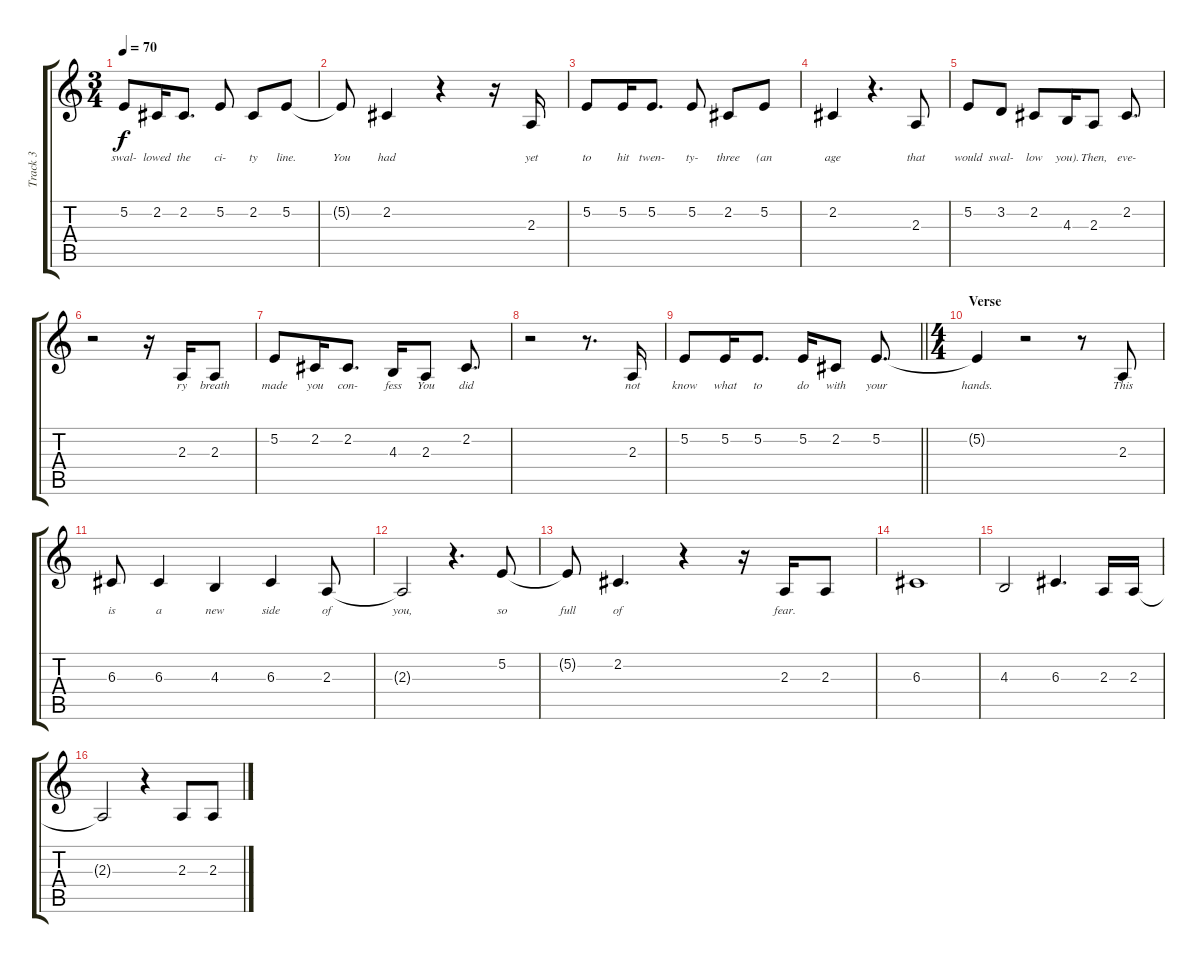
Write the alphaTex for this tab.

\track ("Track 3" "Track 3") {instrument clarinet}
\staff {score tabs}
\tuning (E4 B3 G3 D3 A2 E2) {hide}
\ts (3 4)
\tempo 70
\clef g2
\ks c
5.2.8{lyrics (0 "swal-") lyrics (1 "") lyrics (2 "") lyrics (3 "") lyrics (4 "") dy f} 2.2.16{lyrics (0 "lowed") lyrics (1 "") lyrics (2 "") lyrics (3 "") lyrics (4 "")} 2.2.8{d lyrics (0 "the") lyrics (1 "") lyrics (2 "") lyrics (3 "") lyrics (4 "")} 5.2.8{lyrics (0 "ci-") lyrics (1 "") lyrics (2 "") lyrics (3 "") lyrics (4 "")} 2.2.8{lyrics (0 "ty") lyrics (1 "") lyrics (2 "") lyrics (3 "") lyrics (4 "")} 5.2.8{lyrics (0 "line.") lyrics (1 "") lyrics (2 "") lyrics (3 "") lyrics (4 "")} |
5.2{t}.8{lyrics (0 "You") lyrics (1 "") lyrics (2 "") lyrics (3 "") lyrics (4 "")} 2.2.4{lyrics (0 "had") lyrics (1 "") lyrics (2 "") lyrics (3 "") lyrics (4 "")} r.4 r.16 2.3.16{lyrics (0 "yet") lyrics (1 "") lyrics (2 "") lyrics (3 "") lyrics (4 "")} |
5.2.8{lyrics (0 "to") lyrics (1 "") lyrics (2 "") lyrics (3 "") lyrics (4 "")} 5.2.16{lyrics (0 "hit") lyrics (1 "") lyrics (2 "") lyrics (3 "") lyrics (4 "")} 5.2.8{d lyrics (0 "twen-") lyrics (1 "") lyrics (2 "") lyrics (3 "") lyrics (4 "")} 5.2.8{lyrics (0 "ty-") lyrics (1 "") lyrics (2 "") lyrics (3 "") lyrics (4 "")} 2.2.8{lyrics (0 "three") lyrics (1 "") lyrics (2 "") lyrics (3 "") lyrics (4 "")} 5.2.8{lyrics (0 "(an") lyrics (1 "") lyrics (2 "") lyrics (3 "") lyrics (4 "")} |
2.2.4{lyrics (0 "age") lyrics (1 "") lyrics (2 "") lyrics (3 "") lyrics (4 "")} r.4{d} 2.3.8{lyrics (0 "that") lyrics (1 "") lyrics (2 "") lyrics (3 "") lyrics (4 "")} |
5.2.8{lyrics (0 "would") lyrics (1 "") lyrics (2 "") lyrics (3 "") lyrics (4 "")} 3.2.8{lyrics (0 "swal-") lyrics (1 "") lyrics (2 "") lyrics (3 "") lyrics (4 "")} 2.2.8{lyrics (0 "low") lyrics (1 "") lyrics (2 "") lyrics (3 "") lyrics (4 "")} 4.3.16{lyrics (0 "you).") lyrics (1 "") lyrics (2 "") lyrics (3 "") lyrics (4 "")} 2.3.8{lyrics (0 "Then,") lyrics (1 "") lyrics (2 "") lyrics (3 "") lyrics (4 "")} 2.2.8{d lyrics (0 "eve-") lyrics (1 "") lyrics (2 "") lyrics (3 "") lyrics (4 "")} |
r.2 r.16 2.3.16{lyrics (0 "ry") lyrics (1 "") lyrics (2 "") lyrics (3 "") lyrics (4 "")} 2.3.8{lyrics (0 "breath") lyrics (1 "") lyrics (2 "") lyrics (3 "") lyrics (4 "")} |
5.2.8{lyrics (0 "made") lyrics (1 "") lyrics (2 "") lyrics (3 "") lyrics (4 "")} 2.2.16{lyrics (0 "you") lyrics (1 "") lyrics (2 "") lyrics (3 "") lyrics (4 "")} 2.2.8{d lyrics (0 "con-") lyrics (1 "") lyrics (2 "") lyrics (3 "") lyrics (4 "")} 4.3.16{lyrics (0 "fess") lyrics (1 "") lyrics (2 "") lyrics (3 "") lyrics (4 "")} 2.3.8{lyrics (0 "You") lyrics (1 "") lyrics (2 "") lyrics (3 "") lyrics (4 "")} 2.2.8{d lyrics (0 "did") lyrics (1 "") lyrics (2 "") lyrics (3 "") lyrics (4 "")} |
r.2 r.8{d} 2.3.16{lyrics (0 "not") lyrics (1 "") lyrics (2 "") lyrics (3 "") lyrics (4 "")} |
\barLineRight lightlight
5.2.8{lyrics (0 "know") lyrics (1 "") lyrics (2 "") lyrics (3 "") lyrics (4 "")} 5.2.16{lyrics (0 "what") lyrics (1 "") lyrics (2 "") lyrics (3 "") lyrics (4 "")} 5.2.8{d lyrics (0 "to") lyrics (1 "") lyrics (2 "") lyrics (3 "") lyrics (4 "")} 5.2.16{lyrics (0 "do") lyrics (1 "") lyrics (2 "") lyrics (3 "") lyrics (4 "")} 2.2.8{lyrics (0 "with") lyrics (1 "") lyrics (2 "") lyrics (3 "") lyrics (4 "")} 5.2.8{d lyrics (0 "your") lyrics (1 "") lyrics (2 "") lyrics (3 "") lyrics (4 "")} |
\ts (4 4)
\section ("" "Verse")
5.2{t}.4{lyrics (0 "hands.") lyrics (1 "") lyrics (2 "") lyrics (3 "") lyrics (4 "")} r.2 r.8 2.3.8{lyrics (0 "This") lyrics (1 "") lyrics (2 "") lyrics (3 "") lyrics (4 "")} |
6.3.8{lyrics (0 "is") lyrics (1 "") lyrics (2 "") lyrics (3 "") lyrics (4 "")} 6.3.4{lyrics (0 "a") lyrics (1 "") lyrics (2 "") lyrics (3 "") lyrics (4 "")} 4.3.4{lyrics (0 "new") lyrics (1 "") lyrics (2 "") lyrics (3 "") lyrics (4 "")} 6.3.4{lyrics (0 "side") lyrics (1 "") lyrics (2 "") lyrics (3 "") lyrics (4 "")} 2.3.8{lyrics (0 "of") lyrics (1 "") lyrics (2 "") lyrics (3 "") lyrics (4 "")} |
2.3{t}.2{lyrics (0 "you,") lyrics (1 "") lyrics (2 "") lyrics (3 "") lyrics (4 "")} r.4{d} 5.2.8{lyrics (0 "so") lyrics (1 "") lyrics (2 "") lyrics (3 "") lyrics (4 "")} |
5.2{t}.8{lyrics (0 "full") lyrics (1 "") lyrics (2 "") lyrics (3 "") lyrics (4 "")} 2.2.4{d lyrics (0 "of") lyrics (1 "") lyrics (2 "") lyrics (3 "") lyrics (4 "")} r.4 r.16 2.3.16{lyrics (0 "fear.") lyrics (1 "") lyrics (2 "") lyrics (3 "") lyrics (4 "")} 2.3.8 |
6.3.1 |
4.3.2 6.3.4{d} 2.3.16 2.3.16 |
2.3{t}.2 r.4 2.3.8 2.3.8
